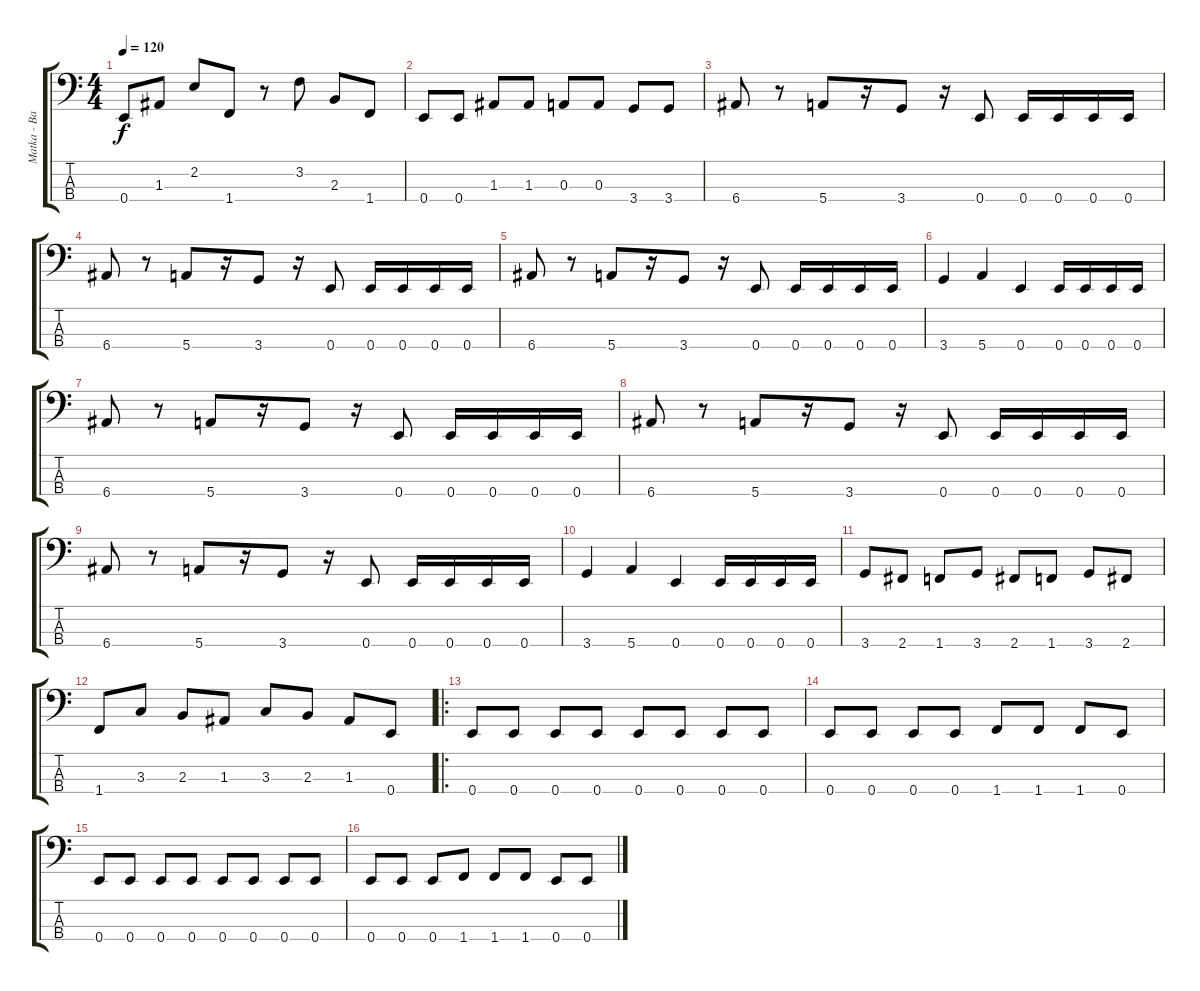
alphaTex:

\track ("Matka - Bass" "Matka - Ba") {instrument electricbassfinger}
\staff {score tabs}
\tuning (G2 D2 A1 E1) {hide}
\ts (4 4)
\tempo 120
\clef f4
\ks c
0.4.8{dy f} 1.3.8 2.2.8 1.4.8 r.8 3.2.8 2.3.8 1.4.8 |
0.4.8 0.4.8 1.3.8 1.3.8 0.3.8 0.3.8 3.4.8 3.4.8 |
6.4.8 r.8 5.4.8 r.16 3.4.8 r.16 0.4.8 0.4.16 0.4.16 0.4.16 0.4.16 |
6.4.8 r.8 5.4.8 r.16 3.4.8 r.16 0.4.8 0.4.16 0.4.16 0.4.16 0.4.16 |
6.4.8 r.8 5.4.8 r.16 3.4.8 r.16 0.4.8 0.4.16 0.4.16 0.4.16 0.4.16 |
3.4.4 5.4.4 0.4.4 0.4.16 0.4.16 0.4.16 0.4.16 |
6.4.8 r.8 5.4.8 r.16 3.4.8 r.16 0.4.8 0.4.16 0.4.16 0.4.16 0.4.16 |
6.4.8 r.8 5.4.8 r.16 3.4.8 r.16 0.4.8 0.4.16 0.4.16 0.4.16 0.4.16 |
6.4.8 r.8 5.4.8 r.16 3.4.8 r.16 0.4.8 0.4.16 0.4.16 0.4.16 0.4.16 |
3.4.4 5.4.4 0.4.4 0.4.16 0.4.16 0.4.16 0.4.16 |
3.4.8 2.4.8 1.4.8 3.4.8 2.4.8 1.4.8 3.4.8 2.4.8 |
1.4.8 3.3.8 2.3.8 1.3.8 3.3.8 2.3.8 1.3.8 0.4.8 |
\ro
0.4.8 0.4.8 0.4.8 0.4.8 0.4.8 0.4.8 0.4.8 0.4.8 |
0.4.8 0.4.8 0.4.8 0.4.8 1.4.8 1.4.8 1.4.8 0.4.8 |
0.4.8 0.4.8 0.4.8 0.4.8 0.4.8 0.4.8 0.4.8 0.4.8 |
0.4.8 0.4.8 0.4.8 1.4.8 1.4.8 1.4.8 0.4.8 0.4.8
